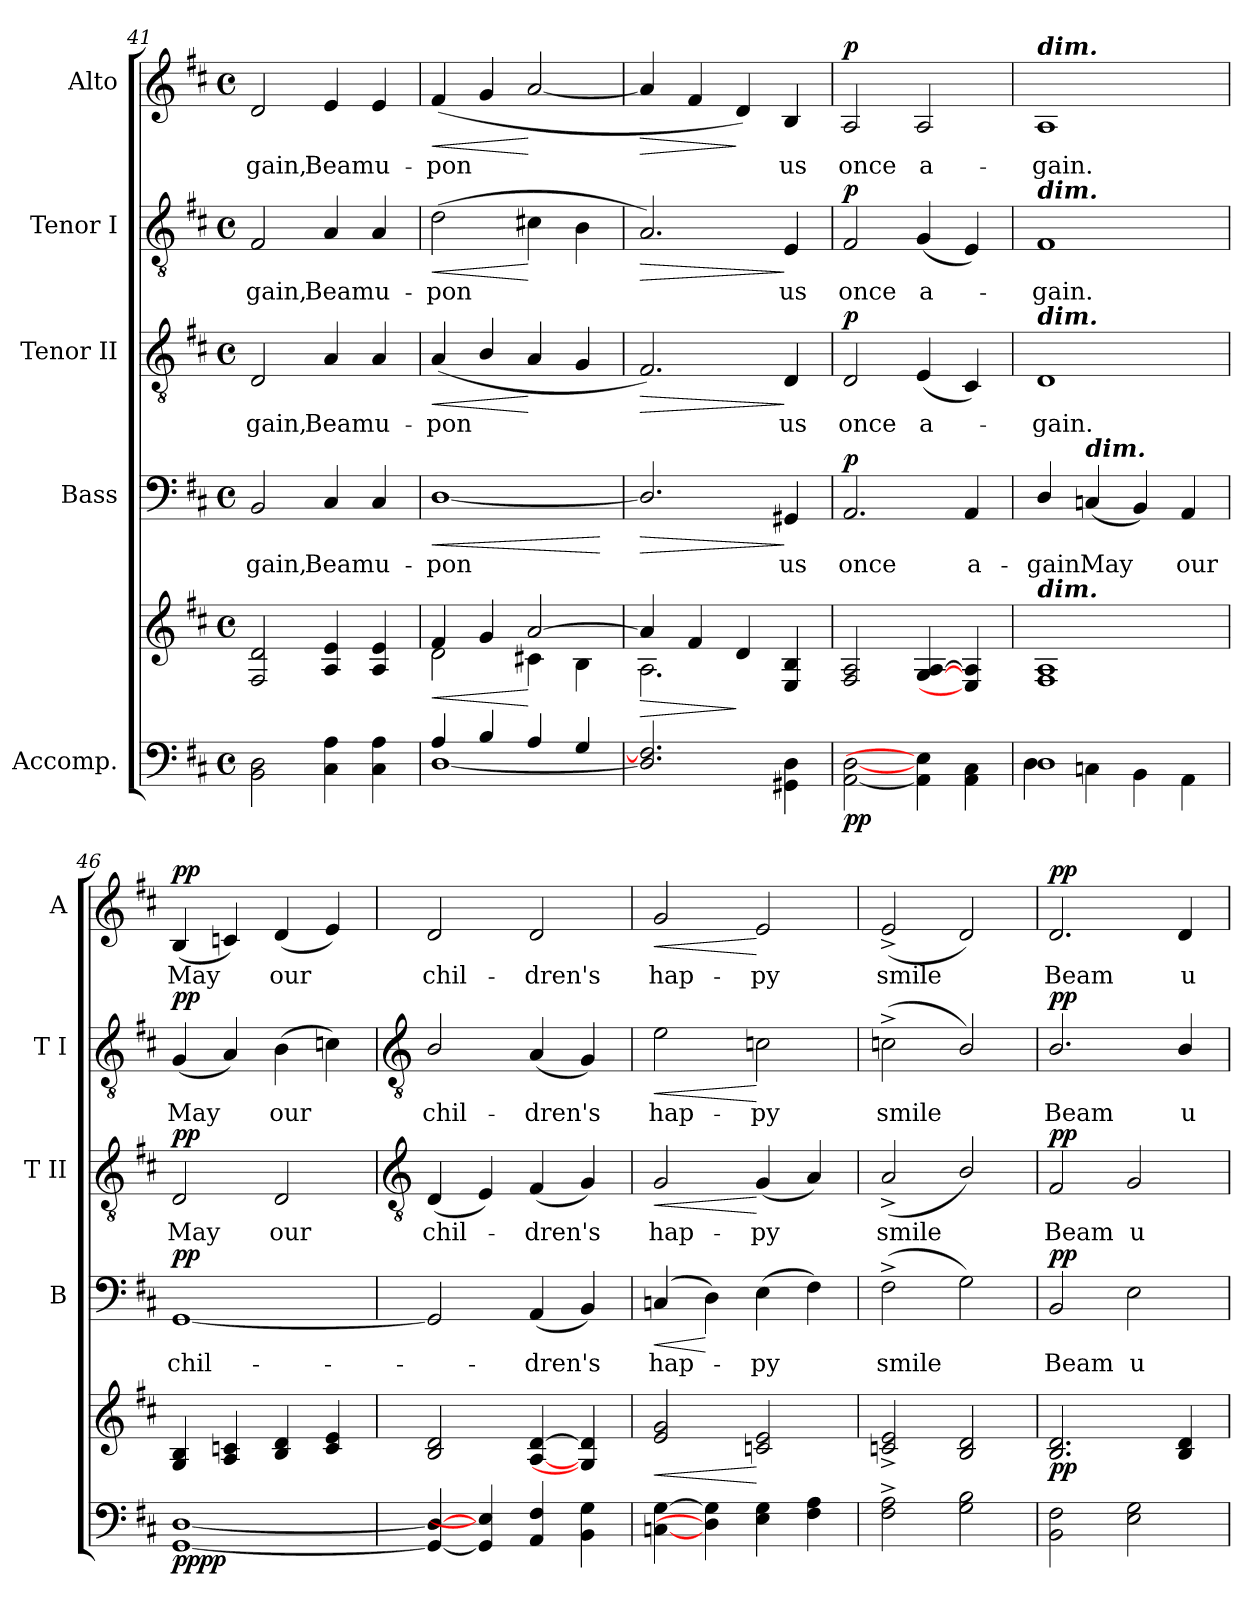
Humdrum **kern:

**kern	**kern	**dynam	**kern	**text	**dynam	**kern	**text	**dynam	**kern	**text	**dynam	**kern	**text	**dynam
*part5	*part5	*part5	*part4	*part4	*part4	*part3	*part3	*part3	*part2	*part2	*part2	*part1	*part1	*part1
*staff6	*staff5	*staff5/6	*staff4	*staff4	*staff4	*staff3	*staff3	*staff3	*staff2	*staff2	*staff2	*staff1	*staff1	*staff1
*I"Accomp.	*	*	*I"Bass	*	*	*I"Tenor II	*	*	*I"Tenor I	*	*	*I"Alto	*	*
*	*	*	*I'B	*	*	*I'T II	*	*	*I'T I	*	*	*I'A	*	*
!!LO:LB:g=z
*clefF4	*clefG2	*	*clefF4	*	*	*clefGv2	*	*	*clefGv2	*	*	*clefG2	*	*
*k[f#c#]	*k[f#c#]	*	*k[f#c#]	*	*	*k[f#c#]	*	*	*k[f#c#]	*	*	*k[f#c#]	*	*
*D:	*D:	*	*D:	*	*	*D:	*	*	*D:	*	*	*D:	*	*
*M4/4	*M4/4	*	*M4/4	*	*	*M4/4	*	*	*M4/4	*	*	*M4/4	*	*
*met(c)	*met(c)	*	*met(c)	*	*	*met(c)	*	*	*met(c)	*	*	*met(c)	*	*
=41	=41	=41	=41	=41	=41	=41	=41	=41	=41	=41	=41	=41	=41	=41
*^	*^	*	*	*	*	*	*	*	*	*	*	*	*	*
!	!	!	!	!	!	!LO:LY:b	!	!	!LO:LY:b	!	!	!LO:LY:b	!	!	!LO:LY:b	!
1ryy	2BB 2D	2F# 2d	1ryy	.	2BB	-gain,	.	2D	-gain,	.	2F#	-gain,	.	2d	-gain,	.
!	!	!	!	!	!	!LO:LY:b	!	!	!LO:LY:b	!	!	!LO:LY:b	!	!	!LO:LY:b	!
.	4C# 4A	4A 4e	.	.	4C#	Beam	.	4A	Beam	.	4A	Beam	.	4e	Beam	.
!	!	!	!	!	!	!LO:LY:b	!	!	!LO:LY:b	!	!	!LO:LY:b	!	!	!LO:LY:b	!
.	4C# 4A	4A 4e	.	.	4C#	u-	.	4A	u-	.	4A	u-	.	4e	u-	.
=42	=42	=42	=42	=42	=42	=42	=42	=42	=42	=42	=42	=42	=42	=42	=42	=42
!	!	!	!	!LO:HP:b	!	!	!	!	!	!	!	!	!	!	!	!
!	!	!	!	!LO:HP:n=1:b	!	!LO:LY:b	!LO:HP:b	!	!LO:LY:b	!LO:HP:b	!	!LO:LY:b	!LO:HP:b	!	!LO:LY:b	!LO:HP:b
4A/	[1D/	4f#/	2d\	< <	[1D/	-pon	<	(<4A	-pon	<	(>2d	-pon	<	(<4f#	-pon	<
4B/	.	4g/	.	.	.	.	.	4B/	.	.	.	.	.	4g	.	.
4A/	.	[2a/	4c#X\	[ [	.	.	.	4A	.	[	4c#X	.	[	[2a	.	[
4G/	.	.	4B\	.	.	.	.	4G	.	.	4B\	.	.	.	.	.
*v	*v	*	*	*	*	*	*	*	*	*	*	*	*	*	*	*
*	*v	*v	*	*	*	*	*	*	*	*	*	*	*	*	*
.	.	.	.	.	[	.	.	.	.	.	.	.	.	.
=43	=43	=43	=43	=43	=43	=43	=43	=43	=43	=43	=43	=43	=43	=43
*^	*	*	*	*	*	*	*	*	*	*	*	*	*	*
!	!	!	!LO:HP:b	!	!	!	!	!	!	!	!	!	!	!	!
*	*	*^	*	*	*	*	*	*	*	*	*	*	*	*	*
!	!	!	!	!LO:HP:n=1:b	!	!	!LO:HP:b	!	!	!LO:HP:b	!	!	!LO:HP:b	!	!	!LO:HP:b
1ryy	2.D/] 2.F#/]	4a/]	2.A\	> >	2.D/]	.	>	2.F#)	.	>	2.A)	.	>	4a]	.	>
.	.	4f#/	.	.	.	.	.	.	.	.	.	.	.	4f#	.	.
.	.	4d/	.	]	.	.	.	.	.	.	.	.	.	4d)	.	]
!	!	!	!	!	!	!LO:LY:b	!	!	!LO:LY:b	!	!	!LO:LY:b	!	!	!LO:LY:b	!
.	4GG#X 4D	4E/ 4B/	4ryy	]	4GG#X	us	]	4D	us	]	4E	us	]	4B/	us	.
=44	=44	=44	=44	=44	=44	=44	=44	=44	=44	=44	=44	=44	=44	=44	=44	=44
!	!	!	!	!LO:DY:b=2	!	!LO:LY:b	!	!	!LO:LY:b	!	!	!LO:LY:b	!	!	!LO:LY:b	!
!	!	!	!	!LO:DY:n=1:b	!	!	!LO:DY:b	!	!	!LO:DY:b	!	!	!LO:DY:b	!	!	!LO:DY:b
1ryy	[2AA [2D	2F# 2A	1ryy	p p	2.AA	once	p	2D	once	p	2F#	once	p	2A	once	p
!	!	!	!	!	!	!	!	!	!LO:LY:b	!	!	!LO:LY:b	!	!	!LO:LY:b	!
.	4AA] 4E]	[4G [4A	.	.	.	.	.	(<4E	a-	.	(<4G	a-	.	2A	a-	.
!	!	!	!	!	!	!LO:LY:b	!	!	!	!	!	!	!	!	!	!
.	4AA 4C#	4E] 4A]	.	.	4AA	a-	.	4C#)	.	.	4E)	.	.	.	.	.
=45	=45	=45	=45	=45	=45	=45	=45	=45	=45	=45	=45	=45	=45	=45	=45	=45
!	!	!	!	!	!	!	!	!	!	!	!	!	!	!LO:TX:a:Bi:t=dim.	!	!
!	!	!	!	!	!	!	!	!	!	!	!LO:TX:a:Bi:t=dim.	!	!	!	!	!
!	!	!	!	!	!	!	!	!LO:TX:a:Bi:t=dim.	!	!	!	!	!	!	!	!
!	!	!LO:TX:a:Bi:t=dim.	!	!	!	!	!	!	!	!	!	!	!	!	!	!
!	!	!	!	!	!	!LO:LY:b	!	!	!LO:LY:b	!	!	!LO:LY:b	!	!	!LO:LY:b	!
1D	4D\	1F# 1A	1ryy	.	4D/	-gain.	.	1D	gain.	.	1F#	gain.	.	1A	-gain.	.
!	!	!	!	!	!LO:TX:a:Bi:t=dim.	!	!	!	!	!	!	!	!	!	!	!
!	!	!	!	!	!	!LO:LY:b	!	!	!	!	!	!	!	!	!	!
.	4Cn\	.	.	.	(<4Cn	May	.	.	.	.	.	.	.	.	.	.
.	4BB\	.	.	.	4BB)	.	.	.	.	.	.	.	.	.	.	.
!	!	!	!	!	!	!LO:LY:b	!	!	!	!	!	!	!	!	!	!
.	4AA\	.	.	.	4AA	our	.	.	.	.	.	.	.	.	.	.
=46	=46	=46	=46	=46	=46	=46	=46	=46	=46	=46	=46	=46	=46	=46	=46	=46
!	!	!	!	!LO:DY:b=2	!	!LO:LY:b	!	!	!LO:LY:b	!	!	!LO:LY:b	!	!	!LO:LY:b	!
!	!	!	!	!LO:DY:n=1:b	!	!	!LO:DY:b	!	!	!LO:DY:b	!	!	!LO:DY:b	!	!	!LO:DY:b
1ryy	[1GG [1D	4G 4B	1ryy	pp pp	[1GG	chil-	pp	2D	May	pp	(<4G	May	pp	(<4B	May	pp
.	.	4A 4cn	.	.	.	.	.	.	.	.	4A)	.	.	4cn)	.	.
!	!	!	!	!	!	!	!	!	!LO:LY:b	!	!	!LO:LY:b	!	!	!LO:LY:b	!
.	.	4B 4d	.	.	.	.	.	2D	our	.	(>4B	our	.	(<4d	our	.
.	.	4c 4e	.	.	.	.	.	.	.	.	4cn)	.	.	4e)	.	.
*v	*v	*	*	*	*	*	*	*	*	*	*	*	*	*	*	*
*	*v	*v	*	*	*	*	*	*	*	*	*	*	*	*	*
!!LO:LB:g=z
=47	=47	=47	=47	=47	=47	=47	=47	=47	=47	=47	=47	=47	=47	=47
*	*	*	*	*	*	*clefGv2	*	*	*clefGv2	*	*	*	*	*
!	!	!	!	!	!	!	!LO:LY:b	!	!	!LO:LY:b	!	!	!LO:LY:b	!
4GG_ 4D_	2B 2d	.	2GG]	.	.	(<4D	chil-	.	2B/	chil-	.	2d	chil-	.
4GG] 4E]	.	.	.	.	.	4E)	.	.	.	.	.	.	.	.
!	!	!	!	!LO:LY:b	!	!	!LO:LY:b	!	!	!LO:LY:b	!	!	!LO:LY:b	!
4AA 4F#	[4A [4d	.	(<4AA	dren's	.	(<4F#	dren's	.	(<4A	-dren's	.	2d	-dren's	.
4BB 4G	4G] 4d]	.	4BB)	.	.	4G)	.	.	4G)	.	.	.	.	.
=48	=48	=48	=48	=48	=48	=48	=48	=48	=48	=48	=48	=48	=48	=48
!	!	!LO:HP:b	!	!LO:LY:b	!LO:HP:b	!	!LO:LY:b	!LO:HP:b	!	!LO:LY:b	!LO:HP:b	!	!LO:LY:b	!LO:HP:b
[4Cn [4G	2e 2g	<	(<4Cn	hap-	<	2G	hap-	<	2e	hap-	<	2g	hap-	<
4D] 4G]	.	.	4D)	.	[	.	.	.	.	.	.	.	.	.
!	!	!	!	!LO:LY:b	!	!	!LO:LY:b	!	!	!LO:LY:b	!	!	!LO:LY:b	!
4E 4G	2cn 2e	[	(>4E	py	.	(<4G	-py	[	2cn	-py	[	2e	-py	[
4F# 4A	.	.	4F#)	.	.	4A)	.	.	.	.	.	.	.	.
=49	=49	=49	=49	=49	=49	=49	=49	=49	=49	=49	=49	=49	=49	=49
!	!	!	!	!LO:LY:b	!	!	!LO:LY:b	!	!	!LO:LY:b	!	!	!LO:LY:b	!
2F#^ 2A^	2cn^ 2e^	.	(>2F#^	smile	.	(<2A^	smile	.	(<2cn^	smile	.	(<2e^	smile	.
2G 2B	2B 2d	.	2G)	.	.	2B/)	.	.	2B/)	.	.	2d)	.	.
=50	=50	=50	=50	=50	=50	=50	=50	=50	=50	=50	=50	=50	=50	=50
!	!	!LO:DY:b	!	!LO:LY:b	!LO:DY:b	!	!LO:LY:b	!LO:DY:b	!	!LO:LY:b	!LO:DY:b	!	!LO:LY:b	!LO:DY:b
2BB 2F#	2.B 2.d	pp	2BB	Beam	pp	2F#	Beam	pp	2.B/	Beam	pp	2.d	Beam	pp
!	!	!	!	!LO:LY:b	!	!	!LO:LY:b	!	!	!	!	!	!	!
2E 2G	.	.	2E	u-	.	2G	u-	.	.	.	.	.	.	.
!	!	!	!	!	!	!	!	!	!	!LO:LY:b	!	!	!LO:LY:b	!
.	4B 4d	.	.	.	.	.	.	.	4B/	u-	.	4d	u-	.
=	=	=	=	=	=	=	=	=	=	=	=	=	=	=
*-	*-	*-	*-	*-	*-	*-	*-	*-	*-	*-	*-	*-	*-	*-
